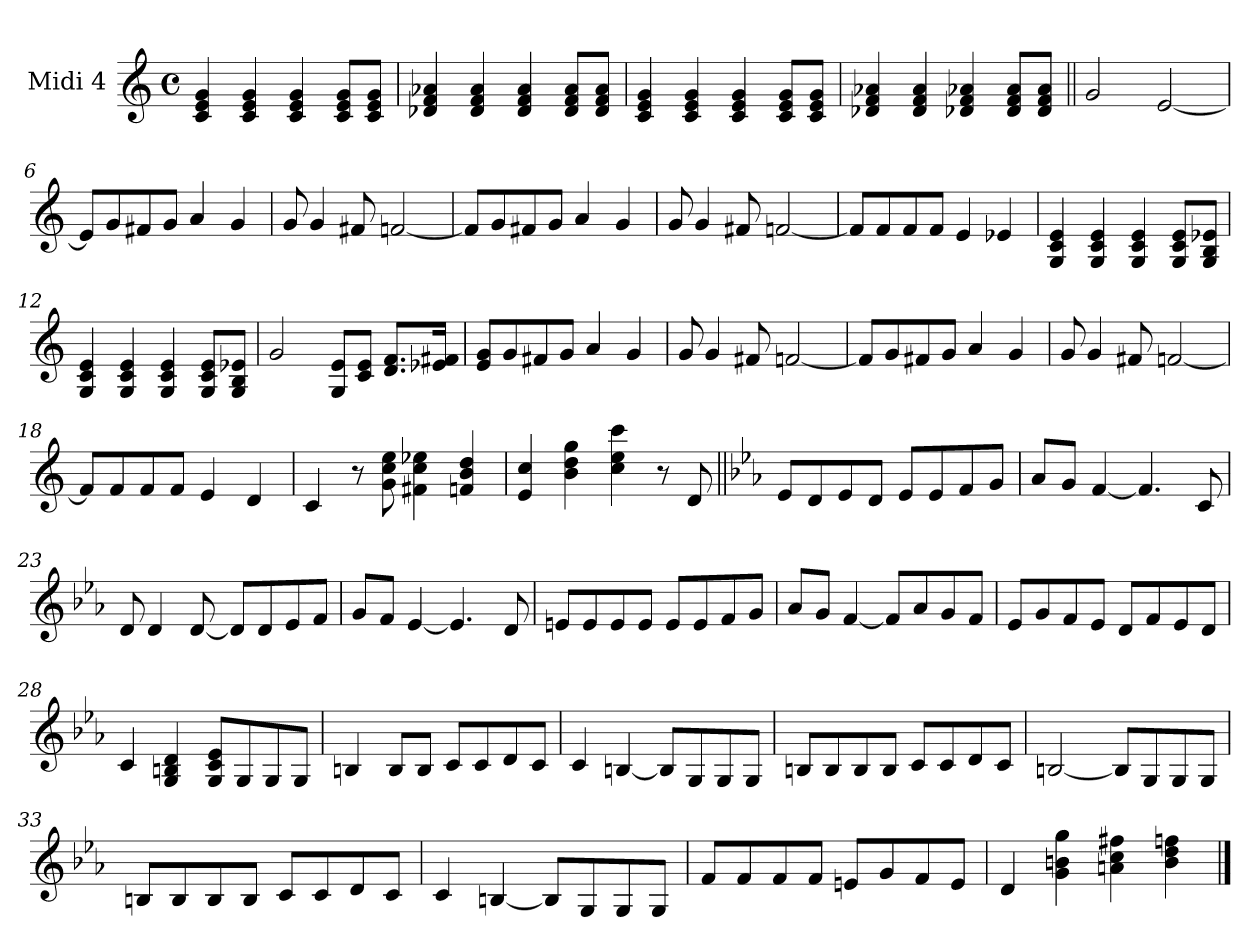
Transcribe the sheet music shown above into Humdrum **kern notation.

**kern
*part1
*staff1
*I"Midi 4
*clefG2
*k[]
*C:
*M4/4
*met(c)
=1
4c/ 4e/ 4g/
4c/ 4e/ 4g/
4c/ 4e/ 4g/
8c/ 8e/ 8g/L
8c/ 8e/ 8g/J
=2
4d-X/ 4f/ 4a-X/
4d-/ 4f/ 4a-/
4d-/ 4f/ 4a-/
8d-/ 8f/ 8a-/L
8d-/ 8f/ 8a-/J
=3
4c/ 4e/ 4g/
4c/ 4e/ 4g/
4c/ 4e/ 4g/
8c/ 8e/ 8g/L
8c/ 8e/ 8g/J
=4
4d-X/ 4f/ 4a-X/
4d-/ 4f/ 4a-/
4d-X/ 4f/ 4a-X/
8d-/ 8f/ 8a-/L
8d-/ 8f/ 8a-/J
!!LO:LB:g=z
=5||
2g/
[2e/
=6
8e/L]
8g/
8f#X/
8g/J
4a/
4g/
=7
8g/
4g/
8f#X/
[2f/
=8
8f/L]
8g/
8f#X/
8g/J
4a/
4g/
=9
8g/
4g/
8f#X/
[2f/
=10
8f/L]
8f/
8f/
8f/J
4e/
4e-X/
!!LO:LB:g=z
=11
4G/ 4c/ 4e/
4G/ 4c/ 4e/
4G/ 4c/ 4e/
8G/ 8c/ 8e/L
8G/ 8B/ 8e-X/J
=12
4G/ 4c/ 4e/
4G/ 4c/ 4e/
4G/ 4c/ 4e/
8G/ 8c/ 8e/L
8G/ 8B/ 8e-X/J
=13
2g/
8G/ 8e/L
8c/ 8e/J
8.d/ 8.f/L
16e-X/ 16f#X/Jk
=14
8e/ 8g/L
8g/
8f#X/
8g/J
4a/
4g/
=15
8g/
4g/
8f#X/
[2f/
!!LO:LB:g=z
=16
8f/L]
8g/
8f#X/
8g/J
4a/
4g/
=17
8g/
4g/
8f#X/
[2f/
=18
8f/L]
8f/
8f/
8f/J
4e/
4d/
=19
4c/
8r
8g\ 8cc\ 8ee\
4f#X\ 4cc\ 4ee-X\
4fn/ 4b/ 4dd/
=20
4e/ 4cc/
4b\ 4dd\ 4gg\
4cc\ 4ee\ 4ccc\
8r
8d/
!!LO:LB:g=z
=21||
*k[b-e-a-]
*c:
8e-/L
8d/
8e-/
8d/J
8e-/L
8e-/
8f/
8g/J
=22
8a-/L
8g/J
[4f/
4.f/]
8c/
=23
8d/
4d/
[8d/
8d/L]
8d/
8e-/
8f/J
=24
8g/L
8f/J
[4e-/
4.e-/]
8d/
!!LO:LB:g=z
=25
8en/L
8e/
8e/
8e/J
8e/L
8e/
8f/
8g/J
=26
8a-/L
8g/J
[4f/
8f/L]
8a-/
8g/
8f/J
=27
8e-/L
8g/
8f/
8e-/J
8d/L
8f/
8e-/
8d/J
=28
4c/
4G/ 4Bn/ 4d/
8G/ 8c/ 8e-/L
8G/
8G/
8G/J
=29
4Bn/
8B/L
8B/J
8c/L
8c/
8d/
8c/J
!!LO:LB:g=z
=30
4c/
[4Bn/
8B/L]
8G/
8G/
8G/J
=31
8Bn/L
8B/
8B/
8B/J
8c/L
8c/
8d/
8c/J
=32
[2Bn/
8B/L]
8G/
8G/
8G/J
=33
8Bn/L
8B/
8B/
8B/J
8c/L
8c/
8d/
8c/J
!!LO:LB:g=z
=34
4c/
[4Bn/
8B/L]
8G/
8G/
8G/J
=35
8f/L
8f/
8f/
8f/J
8en/L
8g/
8f/
8e/J
=36
4d/
4g\ 4bn\ 4gg\
4an\ 4cc\ 4ff#X\
4b\ 4dd\ 4ffn\
==
*-
